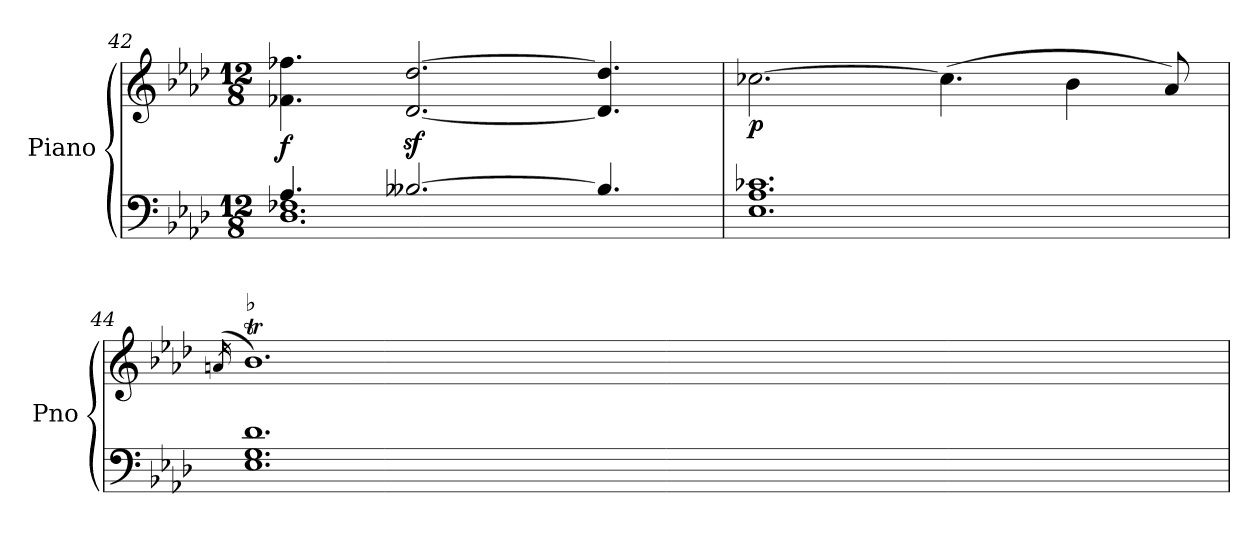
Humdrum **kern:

**kern	**kern	**dynam
*part1	*part1	*part1
*staff2	*staff1	*staff1/2
*I"Piano	*	*
*I'Pno	*	*
!!LO:PB:g=z
*clefF4	*clefG2	*
*k[b-e-a-d-]	*k[b-e-a-d-]	*
*M12/8	*M12/8	*
=42	=42	=42
*^	*	*
!	!	!	!LO:DY:b
4.A-/	1.D- 1.F-X	4.f-X\ 4.ff-X\	f
[2.B--X/	.	[2.d-/z< [2.dd-/z<	.
4.B--/]	.	4.d-/] 4.dd-/]	.
*v	*v	*	*
=43	=43	=43
!	!	!LO:DY:b
1.E- 1.A- 1.c-X	[2.cc-X\	p
.	(4.cc-\]	.
.	4b-\	.
.	8a-/)	.
=44	=44	=44
.	(16qan/	.
*	*^	*
!	!LO:TX:a:t=♭	!	!
1.E- 1.G 1.d-	1.b-T)	16aLLyy	.
.	.	16b-yy	.
.	.	16cc-Xyy	.
.	.	16b-yy	.
.	.	16cc-yy	.
.	.	16b-JJyy	.
.	.	16cc-LLyy	.
.	.	16b-yy	.
.	.	16cc-yy	.
.	.	16b-yy	.
.	.	16cc-yy	.
.	.	16b-JJyy	.
.	.	16cc-LLyy	.
.	.	16b-yy	.
.	.	16cc-yy	.
.	.	16b-yy	.
.	.	16cc-yy	.
.	.	16b-JJyy	.
.	.	16cc-LLyy	.
.	.	16b-yy	.
.	.	16cc-yy	.
.	.	16b-yy	.
.	.	16ayy	.
.	.	16b-JJyy	.
*	*v	*v	*
=	=	=
*-	*-	*-
